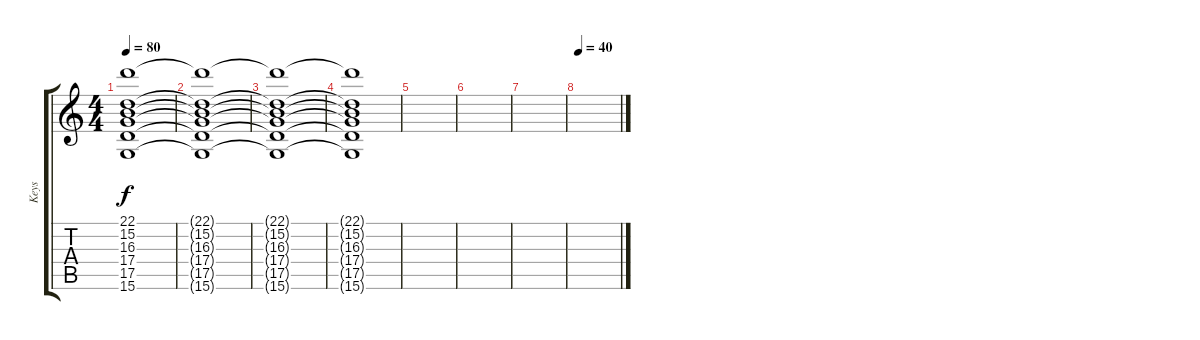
\track ("Keys" "Keys") {instrument stringensemble1}
\staff {score tabs}
\tuning (E4 B3 G3 D3 A2 E2) {hide}
\ts (4 4)
\tempo 80
\clef g2
\ks c
(22.1{t} 15.2{t} 16.3{t} 17.4{t} 17.5{t} 15.6{t}).1{dy f volume 0} |
(22.1{t} 15.2{t} 16.3{t} 17.4{t} 17.5{t} 15.6{t}).1 |
(22.1{t} 15.2{t} 16.3{t} 17.4{t} 17.5{t} 15.6{t}).1 |
(22.1{t} 15.2{t} 16.3{t} 17.4{t} 17.5{t} 15.6{t}).1 |
|
|
|
\tempo 40
